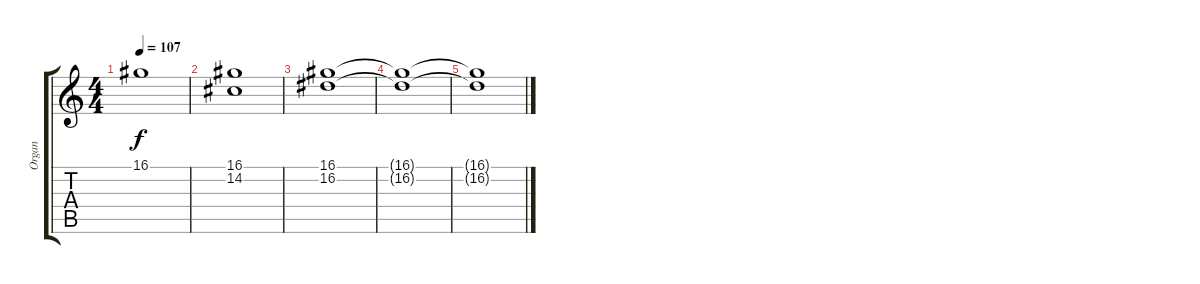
\track ("Organ" "Organ") {instrument rockorgan}
\staff {score tabs}
\tuning (E4 B3 G3 D3 A2 E2) {hide}
\ts (4 4)
\tempo 107
\clef g2
\ks c
16.1{t}.1{dy f} |
(16.1 14.2).1 |
(16.1 16.2).1 |
(16.1{t} 16.2{t}).1 |
(16.1{t} 16.2{t}).1
